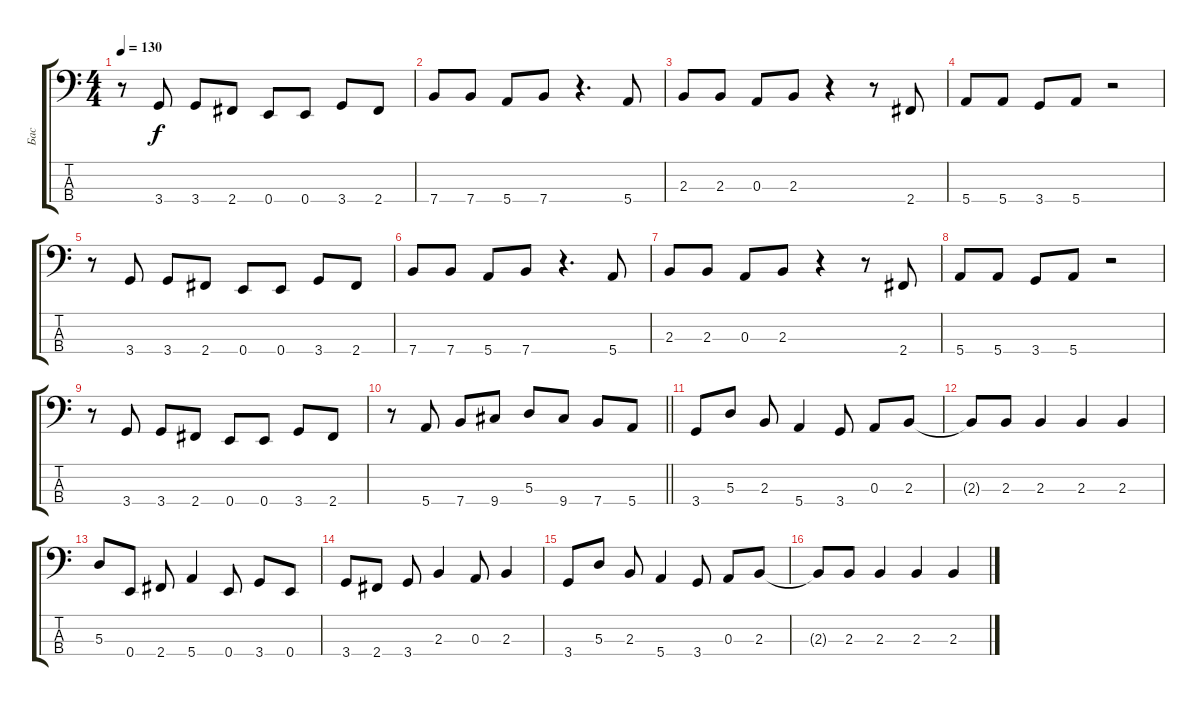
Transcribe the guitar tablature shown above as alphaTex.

\track ("Бас" "Бас") {instrument electricbassfinger}
\staff {score tabs}
\tuning (G2 D2 A1 E1) {hide}
\ts (4 4)
\tempo 130
\clef f4
\ks c
r.8{dy f} 3.4.8 3.4.8 2.4.8 0.4.8 0.4.8 3.4.8 2.4.8 |
7.4.8 7.4.8 5.4.8 7.4.8 r.4{d} 5.4.8 |
2.3.8 2.3.8 0.3.8 2.3.8 r.4 r.8 2.4.8 |
5.4.8 5.4.8 3.4.8 5.4.8 r.2 |
r.8 3.4.8 3.4.8 2.4.8 0.4.8 0.4.8 3.4.8 2.4.8 |
7.4.8 7.4.8 5.4.8 7.4.8 r.4{d} 5.4.8 |
2.3.8 2.3.8 0.3.8 2.3.8 r.4 r.8 2.4.8 |
5.4.8 5.4.8 3.4.8 5.4.8 r.2 |
r.8 3.4.8 3.4.8 2.4.8 0.4.8 0.4.8 3.4.8 2.4.8 |
\barLineRight lightlight
r.8 5.4.8 7.4.8 9.4.8 5.3.8 9.4.8 7.4.8 5.4.8 |
3.4.8 5.3.8 2.3.8 5.4.4 3.4.8 0.3.8 2.3.8 |
2.3{t}.8 2.3.8 2.3.4 2.3.4 2.3.4 |
5.3.8 0.4.8 2.4.8 5.4.4 0.4.8 3.4.8 0.4.8 |
3.4.8 2.4.8 3.4.8 2.3.4 0.3.8 2.3.4 |
3.4.8 5.3.8 2.3.8 5.4.4 3.4.8 0.3.8 2.3.8 |
2.3{t}.8 2.3.8 2.3.4 2.3.4 2.3.4
